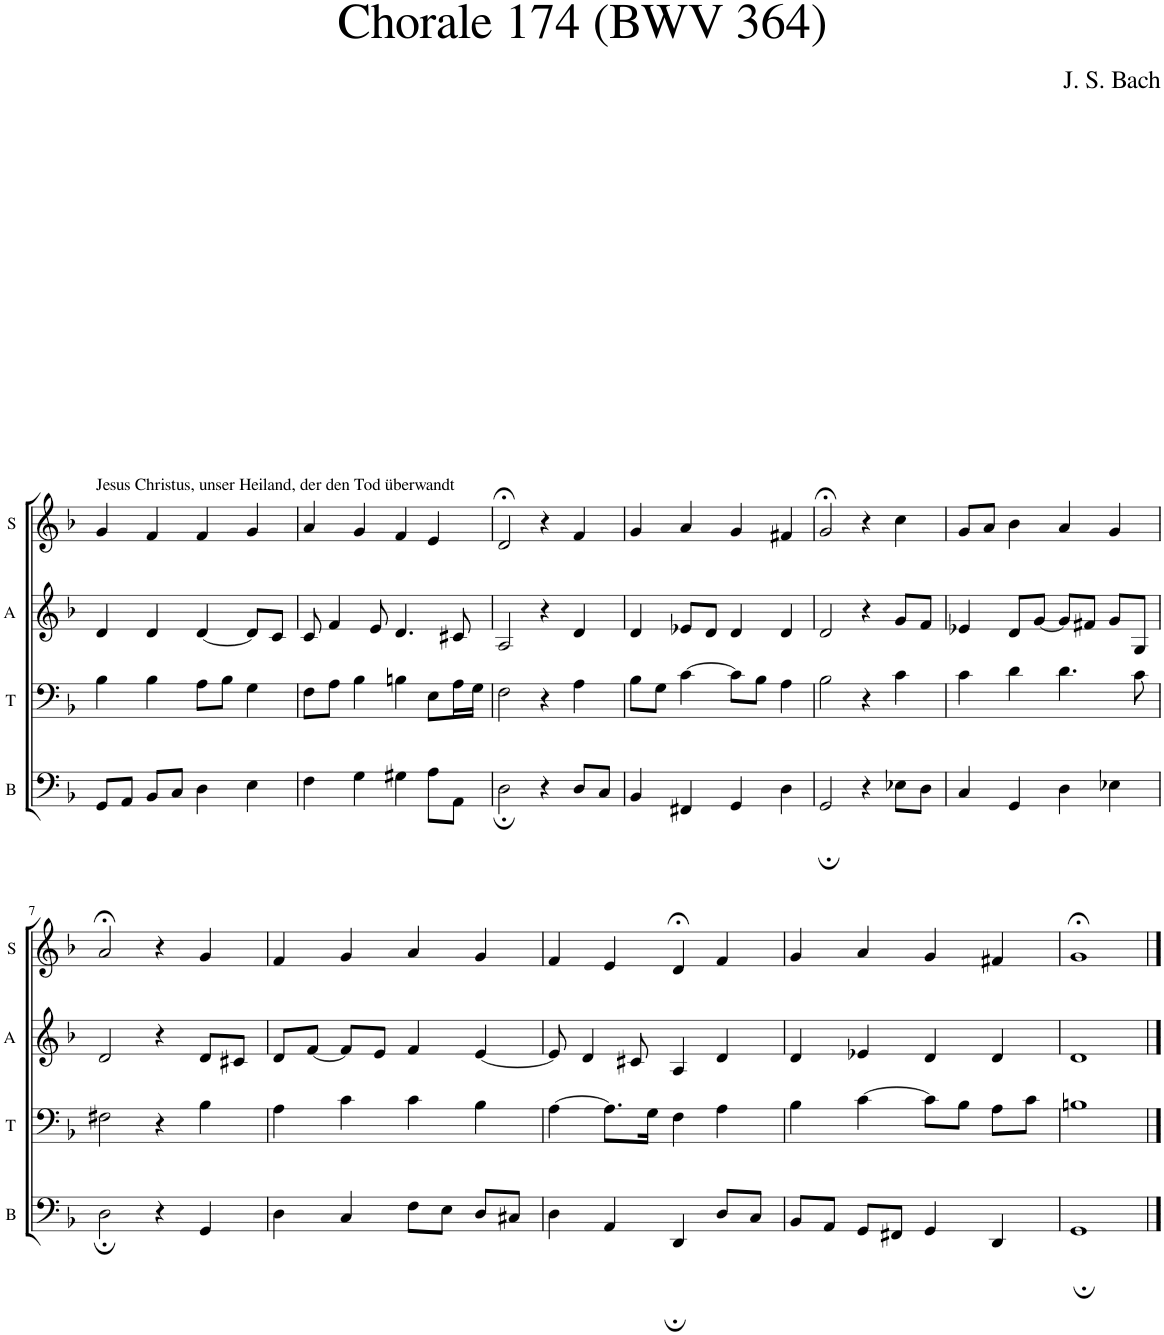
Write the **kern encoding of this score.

**kern	**kern	**kern	**kern
*part4	*part3	*part2	*part1
*staff4	*staff3	*staff2	*staff1
*I"B	*I"T	*I"A	*I"S
*I'B	*I'T	*I'A	*I'S
*clefF4	*clefF4	*clefG2	*clefG2
*k[b-]	*k[b-]	*k[b-]	*k[b-]
=1	=1	=1	=1
!	!	!	!LO:TX:a:t=Jesus Christus, unser Heiland, der den Tod überwandt
8GG/L	4B-\	4d/	4g/
8AA/J	.	.	.
8BB-/L	4B-\	4d/	4f/
8C/J	.	.	.
4D\	8A\L	[4d/	4f/
.	8B-\J	.	.
4E\	4G\	8d/L]	4g/
.	.	8c/J	.
=2	=2	=2	=2
4F\	8F\L	8c/	4a/
.	8A\J	4f/	.
4G\	4B-\	.	4g/
.	.	8e/	.
4G#X\	4Bn\	4.d/	4f/
8A\L	8E\L	.	4e/
8AA\J	16A\L	8c#X/	.
.	16G\JJ	.	.
=3	=3	=3	=3
2D;\	2F\	2A/	2d;</
4r	4r	4r	4r
8D/L	4A\	4d/	4f/
8C/J	.	.	.
=4	=4	=4	=4
4BB-/	8B-\L	4d/	4g/
.	8G\J	.	.
4FF#X/	[4c\	8e-X/L	4a/
.	.	8d/J	.
4GG/	8c\L]	4d/	4g/
.	8B-\J	.	.
4D\	4A\	4d/	4f#X/
=5	=5	=5	=5
2GG;/	2B-\	2d/	2g;</
4r	4r	4r	4r
8E-X\L	4c\	8g/L	4cc\
8D\J	.	8f/J	.
=6	=6	=6	=6
4C/	4c\	4e-X/	8g/L
.	.	.	8a/J
4GG/	4d\	8d/L	4b-\
.	.	[8g/J	.
4D\	4.d\	8g/L]	4a/
.	.	8f#X/J	.
4E-X\	.	8g/L	4g/
.	8c\	8G/J	.
!!LO:LB:g=z
=7	=7	=7	=7
2D;\	2F#X\	2d/	2a;</
4r	4r	4r	4r
4GG/	4B-\	8d/L	4g/
.	.	8c#X/J	.
=8	=8	=8	=8
4D\	4A\	8d/L	4f/
.	.	[8f/J	.
4C/	4c\	8f/L]	4g/
.	.	8e/J	.
8F\L	4c\	4f/	4a/
8E\J	.	.	.
8D/L	4B-\	[4e/	4g/
8C#X/J	.	.	.
=9	=9	=9	=9
4D\	[4A\	8e/]	4f/
.	.	4d/	.
4AA/	8.A\L]	.	4e/
.	.	8c#X/	.
.	16G\Jk	.	.
4DD;/	4F\	4A/	4d;</
8D/L	4A\	4d/	4f/
8C/J	.	.	.
=10	=10	=10	=10
8BB-/L	4B-\	4d/	4g/
8AA/J	.	.	.
8GG/L	[4c\	4e-X/	4a/
8FF#X/J	.	.	.
4GG/	8c\L]	4d/	4g/
.	8B-\J	.	.
4DD/	8A\L	4d/	4f#X/
.	8c\J	.	.
=11	=11	=11	=11
1GG;	1Bn	1d	1g;<
==	==	==	==
*-	*-	*-	*-
